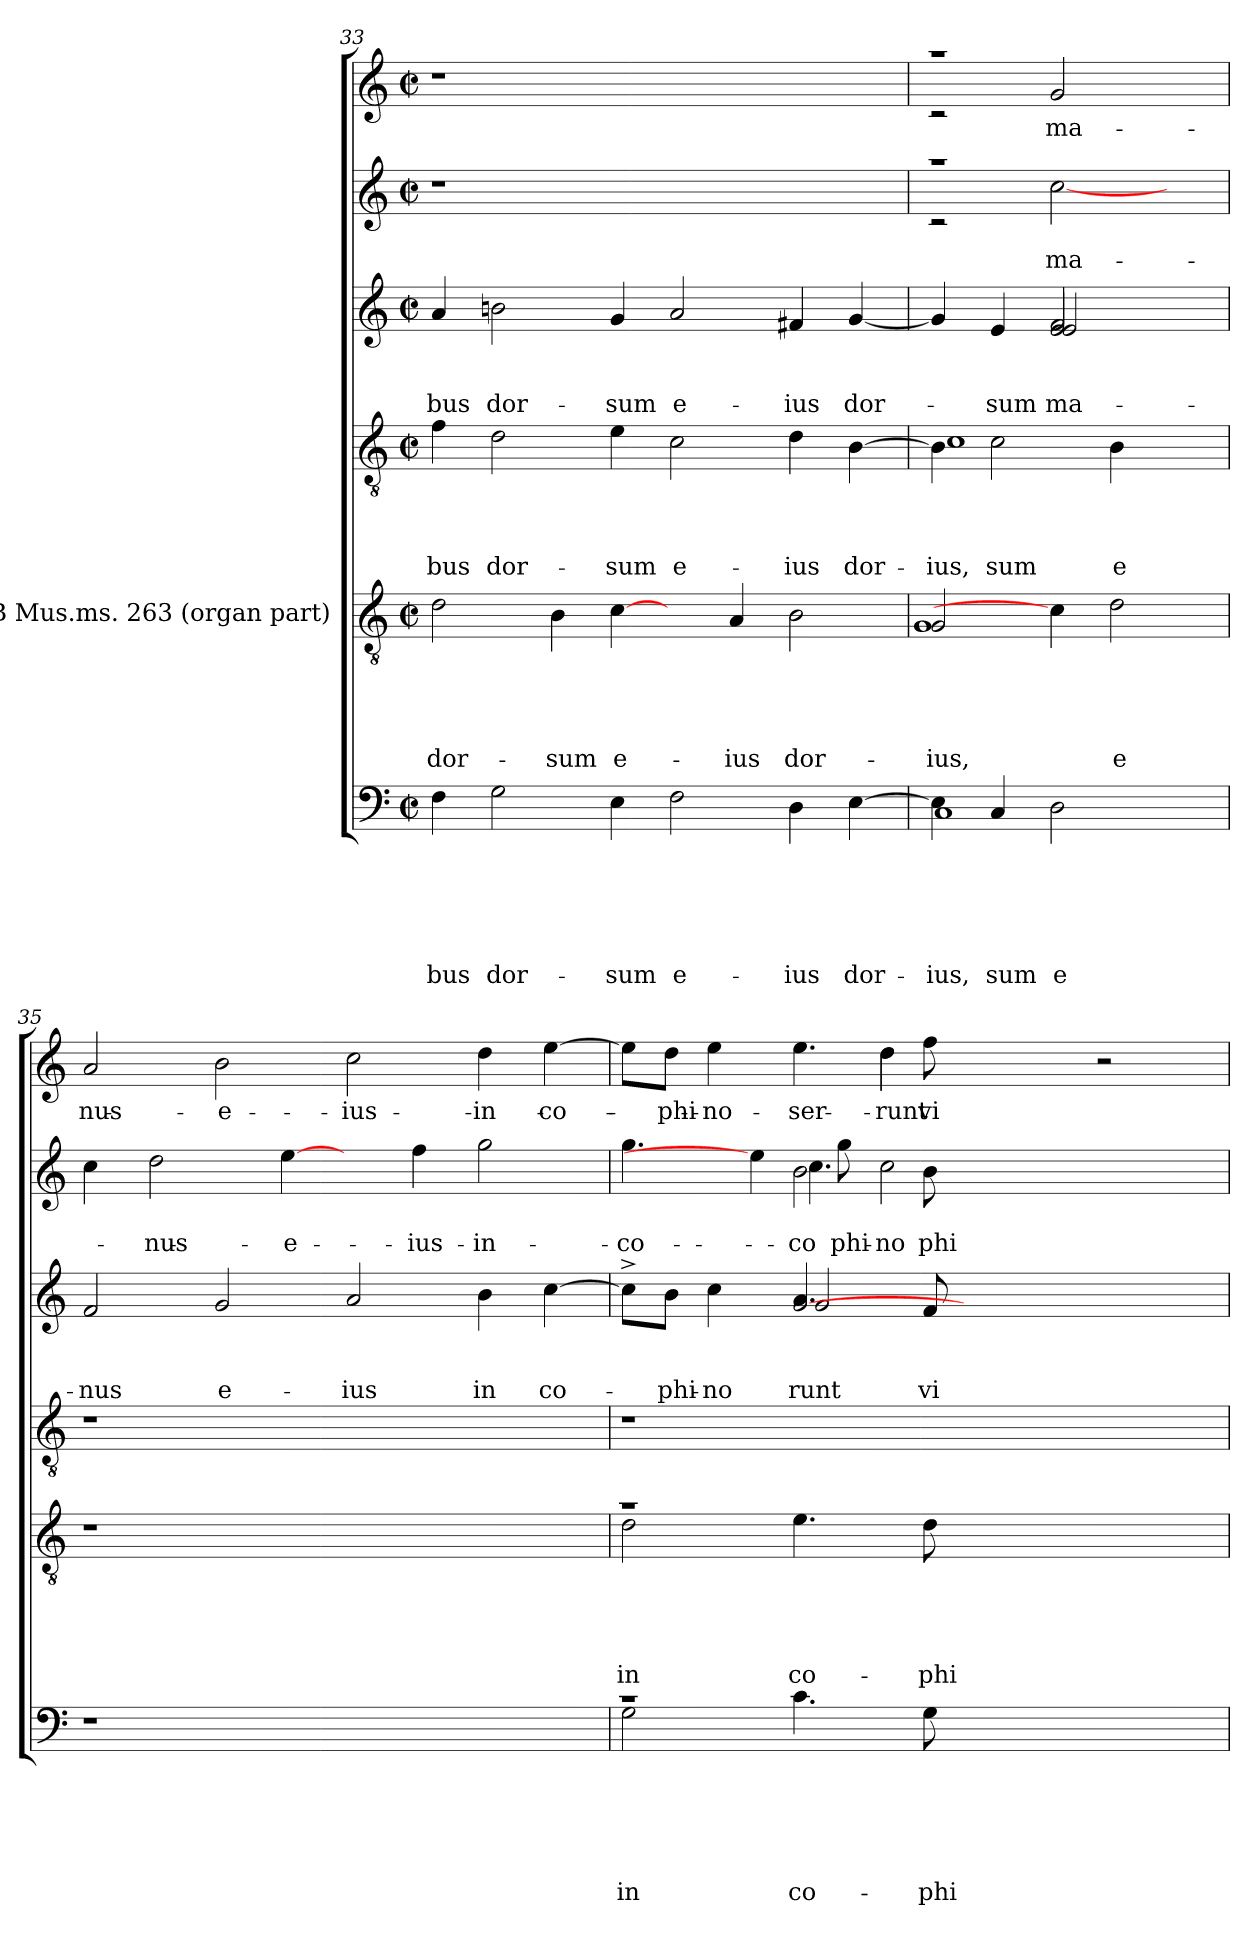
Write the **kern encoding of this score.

**kern	**text	**text	**text	**text	**text	**text	**kern	**text	**text	**text	**text	**text	**kern	**text	**text	**text	**text	**kern	**text	**text	**text	**kern	**text	**text	**kern	**text
*part6	*part6	*part6	*part6	*part6	*part6	*part6	*part5	*part5	*part5	*part5	*part5	*part5	*part4	*part4	*part4	*part4	*part4	*part3	*part3	*part3	*part3	*part2	*part2	*part2	*part1	*part1
*staff6	*staff6	*staff6	*staff6	*staff6	*staff6	*staff6	*staff5	*staff5	*staff5	*staff5	*staff5	*staff5	*staff4	*staff4	*staff4	*staff4	*staff4	*staff3	*staff3	*staff3	*staff3	*staff2	*staff2	*staff2	*staff1	*staff1
*	*	*	*	*	*	*	*I"BSB Mus.ms. 263 (organ part)	*	*	*	*	*	*	*	*	*	*	*	*	*	*	*	*	*	*	*
*clefF4	*	*	*	*	*	*	*clefGv2	*	*	*	*	*	*clefGv2	*	*	*	*	*clefG2	*	*	*	*clefG2	*	*	*clefG2	*
*k[]	*	*	*	*	*	*	*k[]	*	*	*	*	*	*k[]	*	*	*	*	*k[]	*	*	*	*k[]	*	*	*k[]	*
*C:	*	*	*	*	*	*	*C:	*	*	*	*	*	*C:	*	*	*	*	*C:	*	*	*	*C:	*	*	*C:	*
*M2/2	*	*	*	*	*	*	*M2/2	*	*	*	*	*	*M2/2	*	*	*	*	*M2/2	*	*	*	*M2/2	*	*	*M2/2	*
*met(c|)	*	*	*	*	*	*	*met(c|)	*	*	*	*	*	*met(c|)	*	*	*	*	*met(c|)	*	*	*	*met(c|)	*	*	*met(c|)	*
=33	=33	=33	=33	=33	=33	=33	=33	=33	=33	=33	=33	=33	=33	=33	=33	=33	=33	=33	=33	=33	=33	=33	=33	=33	=33	=33
!	!	!	!	!	!	!LO:LY:b	!	!	!	!	!	!LO:LY:b	!	!	!	!	!LO:LY:b	!	!	!	!LO:LY:b	!	!	!	!	!
4F\	.	.	.	.	.	-bus	2d\	.	.	.	.	dor-	4f\	.	.	.	-bus	4a/	.	.	-bus	1r	.	.	1r	.
!	!	!	!	!	!	!LO:LY:b	!	!	!	!	!	!	!	!	!	!	!LO:LY:b	!	!	!	!LO:LY:b	!	!	!	!	!
2G\	.	.	.	.	.	dor-	.	.	.	.	.	.	2d\	.	.	.	dor-	2bni\	.	.	dor-	.	.	.	.	.
!	!	!	!	!	!	!	!	!	!	!	!	!LO:LY:b	!	!	!	!	!	!	!	!	!	!	!	!	!	!
.	.	.	.	.	.	.	4B\	.	.	.	.	-sum	.	.	.	.	.	.	.	.	.	.	.	.	.	.
!	!	!	!	!	!	!LO:LY:b	!	!	!	!	!	!LO:LY:b	!	!	!	!	!LO:LY:b	!	!	!	!LO:LY:b	!	!	!	!	!
4E\	.	.	.	.	.	-sum	[4c\	.	.	.	.	e-	4e\	.	.	.	-sum	4g/	.	.	-sum	.	.	.	.	.
!	!	!	!	!	!	!LO:LY:b	!	!	!	!	!	!	!	!	!	!	!LO:LY:b	!	!	!	!LO:LY:b	!	!	!	!	!
2F\	.	.	.	.	.	e-	4ryy	.	.	.	.	.	2c\	.	.	.	e-	2a/	.	.	e-	1ryy	.	.	1ryy	.
!	!	!	!	!	!	!	!	!	!	!	!	!LO:LY:b	!	!	!	!	!	!	!	!	!	!	!	!	!	!
.	.	.	.	.	.	.	4A/	.	.	.	.	-ius	.	.	.	.	.	.	.	.	.	.	.	.	.	.
!	!	!	!	!	!	!LO:LY:b	!	!	!	!	!	!LO:LY:b	!	!	!	!	!LO:LY:b	!	!	!	!LO:LY:b	!	!	!	!	!
4D\	.	.	.	.	.	-ius	2B\	.	.	.	.	dor-	4d\	.	.	.	-ius	4f#X/	.	.	-ius	.	.	.	.	.
!	!	!	!	!	!	!LO:LY:b	!	!	!	!	!	!	!	!	!	!	!LO:LY:b	!	!	!	!LO:LY:b	!	!	!	!	!
[<4E\	.	.	.	.	.	dor-	.	.	.	.	.	.	[<4B\	.	.	.	dor-	[<4g/	.	.	dor-	.	.	.	.	.
!!LO:LB:g=z
=34	=34	=34	=34	=34	=34	=34	=34	=34	=34	=34	=34	=34	=34	=34	=34	=34	=34	=34	=34	=34	=34	=34	=34	=34	=34	=34
*^	*	*	*	*	*	*	*	*	*	*	*	*	*	*	*	*	*	*	*	*	*	*	*	*	*	*
!	!	!	!	!	!	!	!LO:LY:b	!	!	!	!	!	!LO:LY:b	!	!	!	!	!	!	!	!	!	!	!	!	!	!
*	*	*	*	*	*	*	*	*^	*	*	*	*	*	*	*	*	*	*	*	*	*	*	*	*	*	*	*
!	!	!	!	!	!	!	!	!	!	!	!	!	!	!LO:LY:b	!	!	!	!	!LO:LY:b	!	!	!	!	!	!	!	!	!
*	*	*	*	*	*	*	*	*	*	*	*	*	*	*	*^	*	*	*	*	*^	*	*	*	*^	*	*	*^	*
*	*	*	*	*	*	*	*	*	*	*	*	*	*	*	*	*	*	*	*	*	*	*^	*	*	*	*	*	*	*	*	*	*
4E\]	1C	.	.	.	.	.	-ius,	2G/	1G	.	.	.	.	-ius,	4B\]	1c	.	.	.	-ius,	4g/]	2ryy	2ryy	.	.	.	1raa	2rc	.	.	1raa	2rc	.
!	!	!	!	!	!	!	!LO:LY:b	!	!	!	!	!	!	!	!	!	!	!	!	!LO:LY:b	!	!	!	!	!	!LO:LY:b	!	!	!	!	!	!	!
4C/	.	.	.	.	.	.	-sum	.	.	.	.	.	.	.	2c\	.	.	.	.	-sum	4e/	.	.	.	.	-sum	.	.	.	.	.	.	.
!	!	!	!	!	!	!	!LO:LY:b	!	!	!	!	!	!	!	!	!	!	!	!	!	!	!	!	!	!	!LO:LY:b	!	!	!	!	!	!	!
!	!	!	!	!	!	!	!	!	!	!	!	!	!	!	!	!	!	!	!	!	!	!	!	!	!	!LO:LY:b	!	!	!	!	!	!	!
!	!	!	!	!	!	!	!	!	!	!	!	!	!	!	!	!	!	!	!	!	!	!	!	!	!	!LO:LY:b	!	!	!	!LO:LY:b	!	!	!LO:LY:b
2D\	.	.	.	.	.	.	e-	4c\]	.	.	.	.	.	.	.	.	.	.	.	.	2f/	2e/	2e/	.	.	ma-	.	[>2cc\	.	ma-	.	2g/	ma-
!	!	!	!	!	!	!	!	!	!	!	!	!	!	!LO:LY:b	!	!	!	!	!	!LO:LY:b	!	!	!	!	!	!	!	!	!	!	!	!	!
.	.	.	.	.	.	.	.	2d\	.	.	.	.	.	e-	4B\	.	.	.	.	e-	.	.	.	.	.	.	.	.	.	.	.	.	.
4ryy	4ryy	.	.	.	.	.	.	.	4ryy	.	.	.	.	.	4ryy	4ryy	.	.	.	.	4ryy	4ryy	4ryy	.	.	.	4ryy	4ryy	.	.	4ryy	4ryy	.
=35	=35	=35	=35	=35	=35	=35	=35	=35	=35	=35	=35	=35	=35	=35	=35	=35	=35	=35	=35	=35	=35	=35	=35	=35	=35	=35	=35	=35	=35	=35	=35	=35	=35
!	!	!	!	!	!	!	!	!	!	!	!	!	!	!	!	!	!	!	!	!	!	!	!	!	!	!LO:LY:b	!	!	!	!	!	!	!LO:LY:b
*v	*v	*	*	*	*	*	*	*	*	*	*	*	*	*	*v	*v	*	*	*	*	*v	*v	*v	*	*	*	*v	*v	*	*	*v	*v	*
*	*	*	*	*	*	*	*v	*v	*	*	*	*	*	*	*	*	*	*	*	*	*	*	*	*	*	*	*
1r	.	.	.	.	.	.	1r	.	.	.	.	.	1r	.	.	.	.	2f/	.	.	-nus	4cc\	.	.	2a/	-nus
!	!	!	!	!	!	!	!	!	!	!	!	!	!	!	!	!	!	!	!	!	!	!	!	!LO:LY:b	!	!
.	.	.	.	.	.	.	.	.	.	.	.	.	.	.	.	.	.	.	.	.	.	2dd\	.	-nus	.	.
!	!	!	!	!	!	!	!	!	!	!	!	!	!	!	!	!	!	!	!	!	!LO:LY:b	!	!	!	!	!LO:LY:b
.	.	.	.	.	.	.	.	.	.	.	.	.	.	.	.	.	.	2g/	.	.	e-	.	.	.	2b\	e-
!	!	!	!	!	!	!	!	!	!	!	!	!	!	!	!	!	!	!	!	!	!	!	!	!LO:LY:b	!	!
.	.	.	.	.	.	.	.	.	.	.	.	.	.	.	.	.	.	.	.	.	.	[4ee\	.	e-	.	.
!	!	!	!	!	!	!	!	!	!	!	!	!	!	!	!	!	!	!	!	!	!LO:LY:b	!	!	!	!	!LO:LY:b
1ryy	.	.	.	.	.	.	1ryy	.	.	.	.	.	1ryy	.	.	.	.	2a/	.	.	-ius	4ryy	.	.	2cc\	-ius
!	!	!	!	!	!	!	!	!	!	!	!	!	!	!	!	!	!	!	!	!	!	!	!	!LO:LY:b	!	!
.	.	.	.	.	.	.	.	.	.	.	.	.	.	.	.	.	.	.	.	.	.	4ff\	.	-ius	.	.
!	!	!	!	!	!	!	!	!	!	!	!	!	!	!	!	!	!	!	!	!	!LO:LY:b	!	!	!LO:LY:b	!	!LO:LY:b
.	.	.	.	.	.	.	.	.	.	.	.	.	.	.	.	.	.	4b\	.	.	in	2gg\	.	in	4dd\	in
!	!	!	!	!	!	!	!	!	!	!	!	!	!	!	!	!	!	!	!	!	!LO:LY:b	!	!	!	!	!LO:LY:b
.	.	.	.	.	.	.	.	.	.	.	.	.	.	.	.	.	.	[>4cc\	.	.	co-	.	.	.	[>4ee\	co-
=36	=36	=36	=36	=36	=36	=36	=36	=36	=36	=36	=36	=36	=36	=36	=36	=36	=36	=36	=36	=36	=36	=36	=36	=36	=36	=36
*^	*	*	*	*	*	*	*	*	*	*	*	*	*	*	*	*	*	*	*	*	*	*	*	*	*	*
!	!	!	!	!	!	!	!LO:LY:b	!	!	!	!	!	!LO:LY:b	!	!	!	!	!	!	!	!	!	!	!	!LO:LY:b	!	!
*	*	*	*	*	*	*	*	*^	*	*	*	*	*	*	*	*	*	*	*^	*	*	*	*^	*	*	*^	*
*	*	*	*	*	*	*	*	*	*	*	*	*	*	*	*	*	*	*	*	*	*^	*	*	*	*	*^	*	*	*	*^	*
1rc	2G\	.	.	.	.	.	in	1ra	2d\	.	.	.	.	in	1r	.	.	.	.	8cc^<\L]	2ryy	2ryy	.	.	.	4.gg\	2ryy	2ryy	.	co-	8ee\L]	2.ryy	2.ryy	.
!	!	!	!	!	!	!	!	!	!	!	!	!	!	!	!	!	!	!	!	!	!	!	!	!	!LO:LY:b	!	!	!	!	!	!	!	!	!LO:LY:b
.	.	.	.	.	.	.	.	.	.	.	.	.	.	.	.	.	.	.	.	8b\J	.	.	.	.	-phi-	.	.	.	.	.	8dd\J	.	.	-phi-
!	!	!	!	!	!	!	!	!	!	!	!	!	!	!	!	!	!	!	!	!	!	!	!	!	!LO:LY:b:rj	!	!	!	!	!	!	!	!	!LO:LY:b:rj
.	.	.	.	.	.	.	.	.	.	.	.	.	.	.	.	.	.	.	.	4cc\	.	.	.	.	-no	.	.	.	.	.	4ee\	.	.	-no
.	.	.	.	.	.	.	.	.	.	.	.	.	.	.	.	.	.	.	.	.	.	.	.	.	.	4ee\]	.	.	.	.	.	.	.	.
!	!	!	!	!	!	!	!LO:LY:b	!	!	!	!	!	!	!LO:LY:b	!	!	!	!	!	!	!	!	!	!	!LO:LY:b	!	!	!	!	!	!	!	!	!
!	!	!	!	!	!	!	!	!	!	!	!	!	!	!	!	!	!	!	!	!	!	!	!	!	!LO:LY:b	!	!	!	!	!	!	!	!	!
!	!	!	!	!	!	!	!	!	!	!	!	!	!	!	!	!	!	!	!	!	!	!	!	!	!LO:LY:b	!	!	!	!	!LO:LY:b	!	!	!	!
!	!	!	!	!	!	!	!	!	!	!	!	!	!	!	!	!	!	!	!	!	!	!	!	!	!	!	!	!	!	!LO:LY:b	!	!	!	!LO:LY:b
.	4.c\	.	.	.	.	.	co-	.	4.e\	.	.	.	.	co-	.	.	.	.	.	4.a/	2g/	[>2g/	.	.	-runt	.	2b\	4.cc\	.	co-	4.ee\	.	.	ser-
!	!	!	!	!	!	!	!	!	!	!	!	!	!	!	!	!	!	!	!	!	!	!	!	!	!	!	!	!	!	!LO:LY:b	!	!	!	!
.	.	.	.	.	.	.	.	.	.	.	.	.	.	.	.	.	.	.	.	.	.	.	.	.	.	8gg\	.	.	.	-phi-	.	.	.	.
!	!	!	!	!	!	!	!	!	!	!	!	!	!	!	!	!	!	!	!	!	!	!	!	!	!	!	!	!	!	!LO:LY:b:rj	!	!	!	!LO:LY:b
!	!	!	!	!	!	!	!	!	!	!	!	!	!	!	!	!	!	!	!	!	!	!	!	!	!	!	!	!	!	!	!	!	!	!LO:LY:b
.	.	.	.	.	.	.	.	.	.	.	.	.	.	.	.	.	.	.	.	.	.	.	.	.	.	2cc\	.	.	.	-no	.	4dd\	4dd\	-runt
!	!	!	!	!	!	!	!LO:LY:b	!	!	!	!	!	!	!LO:LY:b	!	!	!	!	!	!	!	!	!	!	!LO:LY:b	!	!	!	!	!LO:LY:b	!	!	!	!LO:LY:b
.	8G\	.	.	.	.	.	-phi-	.	8d\	.	.	.	.	-phi-	.	.	.	.	.	8f/	.	.	.	.	-vi-	.	.	8b\	.	-phi-	8ff\	.	.	-vi-
1ryy	1ryy	.	.	.	.	.	.	1ryy	1ryy	.	.	.	.	.	1ryy	.	.	.	.	1ryy	1ryy	1ryy	.	.	.	.	2.ryy	2.ryy	.	.	1ryy	1ryy	2ryy	.
.	.	.	.	.	.	.	.	.	.	.	.	.	.	.	.	.	.	.	.	.	.	.	.	.	.	2.ryy	.	.	.	.	.	.	.	.
.	.	.	.	.	.	.	.	.	.	.	.	.	.	.	.	.	.	.	.	.	.	.	.	.	.	.	.	.	.	.	.	.	2r	.
.	.	.	.	.	.	.	.	.	.	.	.	.	.	.	.	.	.	.	.	.	.	.	.	.	.	.	4ryy	4ryy	.	.	.	.	.	.
*v	*v	*	*	*	*	*	*	*	*	*	*	*	*	*	*	*	*	*	*	*v	*v	*v	*	*	*	*v	*v	*v	*	*	*v	*v	*v	*
*	*	*	*	*	*	*	*v	*v	*	*	*	*	*	*	*	*	*	*	*	*	*	*	*	*	*	*	*
=	=	=	=	=	=	=	=	=	=	=	=	=	=	=	=	=	=	=	=	=	=	=	=	=	=	=
*-	*-	*-	*-	*-	*-	*-	*-	*-	*-	*-	*-	*-	*-	*-	*-	*-	*-	*-	*-	*-	*-	*-	*-	*-	*-	*-
